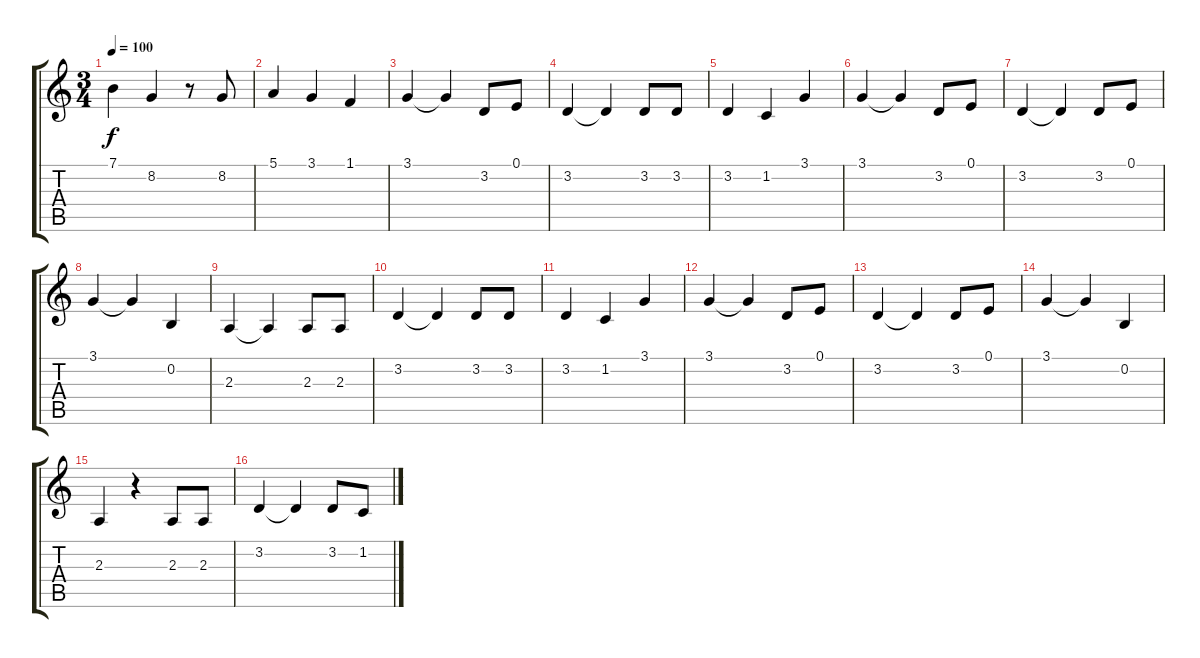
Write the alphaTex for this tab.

\track "" {instrument electricpiano2}
\staff {score tabs}
\tuning (E4 B3 G3 D3 A2 E2) {hide}
\ts (3 4)
\tempo 100
\clef g2
\ks c
7.1.4{dy f} 8.2.4 r.8 8.2.8 |
5.1.4 3.1.4 1.1.4 |
3.1.4 3.1{t}.4 3.2.8 0.1.8 |
3.2.4 3.2{t}.4 3.2.8 3.2.8 |
3.2.4 1.2.4 3.1.4 |
3.1.4 3.1{t}.4 3.2.8 0.1.8 |
3.2.4 3.2{t}.4 3.2.8 0.1.8 |
3.1.4 3.1{t}.4 0.2.4 |
2.3.4 2.3{t}.4 2.3.8 2.3.8 |
3.2.4 3.2{t}.4 3.2.8 3.2.8 |
3.2.4 1.2.4 3.1.4 |
3.1.4 3.1{t}.4 3.2.8 0.1.8 |
3.2.4 3.2{t}.4 3.2.8 0.1.8 |
3.1.4 3.1{t}.4 0.2.4 |
2.3.4 r.4 2.3.8 2.3.8 |
3.2.4 3.2{t}.4 3.2.8 1.2.8
